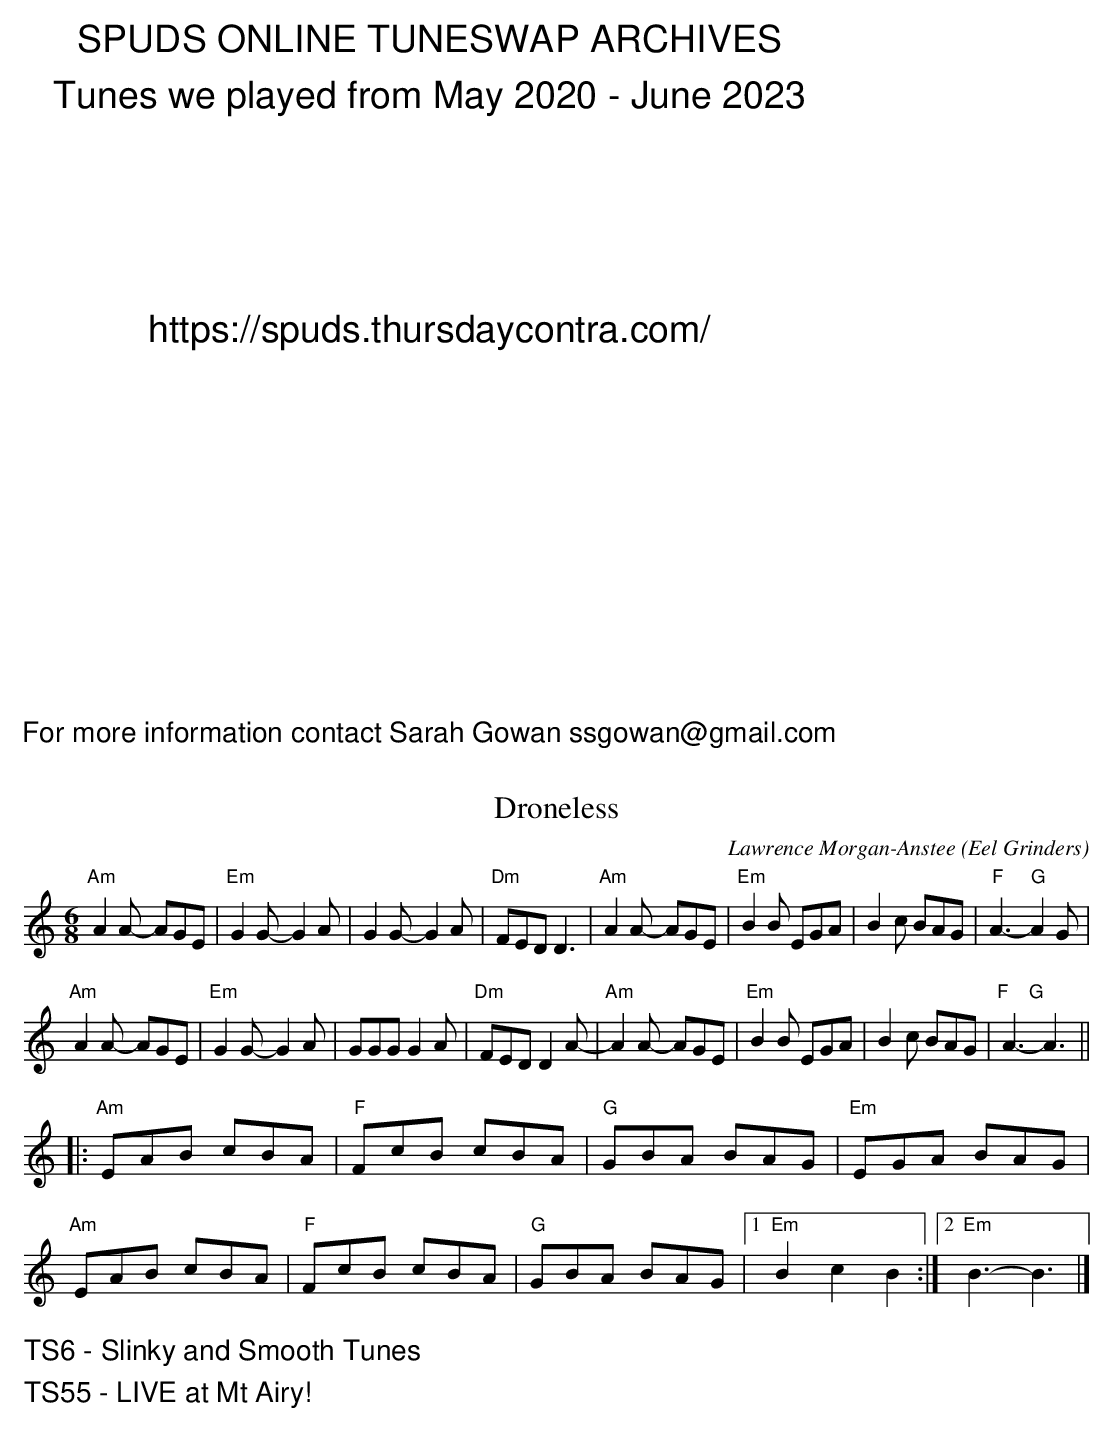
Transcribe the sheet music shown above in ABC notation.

X:1
T:Droneless
M:6/8
L:1/8
C:Lawrence Morgan-Anstee (Eel Grinders)
K:Am
"Am" A2A- AGE |"Em" G2 G- G2A | G2 G- G2A |"Dm" FED D3 | \
"Am" A2A- AGE | "Em" B2B EGA | B2 c BAG | "F"A3- "G"A2G |
"Am" A2A- AGE |"Em" G2 G- G2A | GGG G2A |"Dm" FED D2 A- | \
"Am" A2A- AGE | "Em" B2B EGA | B2 c BAG | "F    G"A3-A3 ||
|:"Am" EAB cBA | "F" FcB cBA |"G" GBA BAG | "Em" EGA BAG |
"Am" EAB cBA | "F" FcB cBA | "G" GBA BAG |1 "Em" B2c2B2 :|2 "Em" B3-B3 |]
